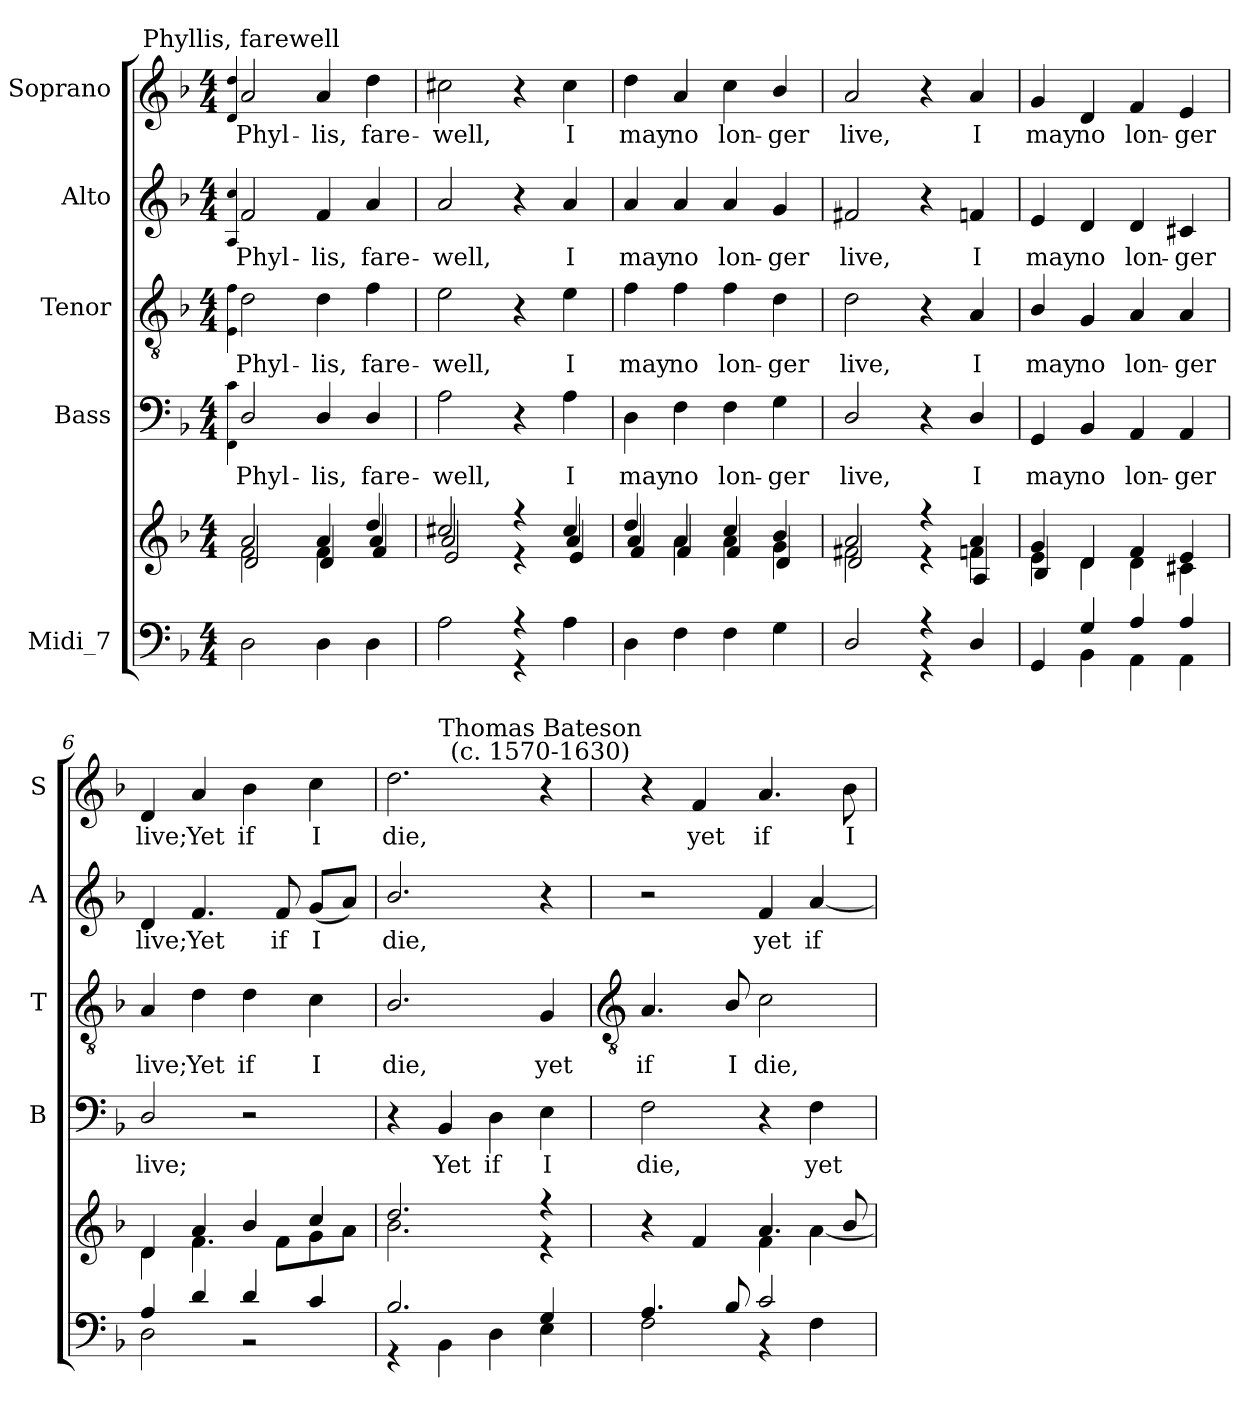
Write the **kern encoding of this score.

**kern	**kern	**kern	**text	**kern	**text	**kern	**text	**kern	**text
*part5	*part5	*part4	*part4	*part3	*part3	*part2	*part2	*part1	*part1
*staff6	*staff5	*staff4	*staff4	*staff3	*staff3	*staff2	*staff2	*staff1	*staff1
*I"Midi_7	*	*I"Bass	*	*I"Tenor	*	*I"Alto	*	*I"Soprano	*
*	*	*I'B	*	*I'T	*	*I'A	*	*I'S	*
*clefF4	*clefG2	*clefF4	*	*clefGv2	*	*clefG2	*	*clefG2	*
*k[b-]	*k[b-]	*k[b-]	*	*k[b-]	*	*k[b-]	*	*k[b-]	*
*F:	*F:	*F:	*	*F:	*	*F:	*	*F:	*
*M4/4	*M4/4	*M4/4	*	*M4/4	*	*M4/4	*	*M4/4	*
=1	=1	=1	=1	=1	=1	=1	=1	=1	=1
.	.	4qqFF 4qqc	.	4qqE 4qqf	.	4qqA 4qqcc	.	4qqd 4qqdd	.
*	*^	*	*	*	*	*	*	*	*
*	*	*^	*	*	*	*	*	*	*	*
!	!	!	!	!	!	!	!	!	!	!LO:TX:a:cj:t=Phyllis, farewell	!
!	!	!	!	!	!LO:LY:b	!	!LO:LY:b	!	!LO:LY:b	!	!LO:LY:b
2D\	2a	2f	2d	2D/	Phyl-	2d	Phyl-	2f	Phyl-	2a	Phyl-
!	!	!	!	!	!LO:LY:b	!	!LO:LY:b	!	!LO:LY:b	!	!LO:LY:b
4D\	4a	4f	4d	4D/	-lis,	4d	-lis,	4f	-lis,	4a	-lis,
!	!	!	!	!	!LO:LY:b	!	!LO:LY:b	!	!LO:LY:b	!	!LO:LY:b
4D\	4dd/	4a/	4f	4D/	fare-	4f	fare-	4a	fare-	4dd	fare-
=2	=2	=2	=2	=2	=2	=2	=2	=2	=2	=2	=2
*^	*	*	*	*	*	*	*	*	*	*	*
!	!	!	!	!	!	!LO:LY:b	!	!LO:LY:b	!	!LO:LY:b	!	!LO:LY:b
2ryy	2A	2cc#X/	2a/	2e	2A	-well,	2e	-well,	2a	-well,	2cc#X	-well,
4r	4r	4r	4r	4ryy	4r	.	4r	.	4r	.	4r	.
!	!	!	!	!	!	!LO:LY:b	!	!LO:LY:b	!	!LO:LY:b	!	!LO:LY:b
4ryy	4A	4cc#/	4a/	4e	4A	I	4e	I	4a	I	4cc#	I
=3	=3	=3	=3	=3	=3	=3	=3	=3	=3	=3	=3	=3
!	!	!	!	!	!	!LO:LY:b	!	!LO:LY:b	!	!LO:LY:b	!	!LO:LY:b
*v	*v	*	*	*	*	*	*	*	*	*	*	*
4D	4dd/	4a/	4f	4D	may	4f	may	4a	may	4dd	may
!	!	!	!	!	!LO:LY:b	!	!LO:LY:b	!	!LO:LY:b	!	!LO:LY:b
4F	4a	4a	4f	4F	no	4f	no	4a	no	4a	no
!	!	!	!	!	!LO:LY:b	!	!LO:LY:b	!	!LO:LY:b	!	!LO:LY:b
4F	4cc/	4a	4f	4F	lon-	4f	lon-	4a	lon-	4cc	lon-
!	!	!	!	!	!LO:LY:b	!	!LO:LY:b	!	!LO:LY:b	!	!LO:LY:b
4G	4b-/	4g	4d	4G	-ger	4d	-ger	4g	-ger	4b-/	-ger
=4	=4	=4	=4	=4	=4	=4	=4	=4	=4	=4	=4
*^	*	*	*	*	*	*	*	*	*	*	*
!	!	!	!	!	!	!LO:LY:b	!	!LO:LY:b	!	!LO:LY:b	!	!LO:LY:b
2ryy	2D/	2a	2f#X	2d	2D/	live,	2d	live,	2f#X	live,	2a	live,
4r	4r	4r	4r	4ryy	4r	.	4r	.	4r	.	4r	.
!	!	!	!	!	!	!LO:LY:b	!	!LO:LY:b	!	!LO:LY:b	!	!LO:LY:b
4ryy	4D/	4a	4fn	4A	4D/	I	4A	I	4fn	I	4a	I
=5	=5	=5	=5	=5	=5	=5	=5	=5	=5	=5	=5	=5
!	!	!	!	!	!	!LO:LY:b	!	!LO:LY:b	!	!LO:LY:b	!	!LO:LY:b
4ryy	4GG	4g	4e	4B-/	4GG	may	4B-/	may	4e	may	4g	may
!	!	!	!	!	!	!LO:LY:b	!	!LO:LY:b	!	!LO:LY:b	!	!LO:LY:b
4G	4BB-\	4d	4d	2.ryy	4BB-	no	4G	no	4d	no	4d	no
!	!	!	!	!	!	!LO:LY:b	!	!LO:LY:b	!	!LO:LY:b	!	!LO:LY:b
4A	4AA\	4f	4d	.	4AA	lon-	4A	lon-	4d	lon-	4f	lon-
!	!	!	!	!	!	!LO:LY:b	!	!LO:LY:b	!	!LO:LY:b	!	!LO:LY:b
4A	4AA\	4e	4c#X	.	4AA	-ger	4A	-ger	4c#X	-ger	4e	-ger
*	*	*	*v	*v	*	*	*	*	*	*	*	*
=6	=6	=6	=6	=6	=6	=6	=6	=6	=6	=6	=6
!	!	!	!	!	!LO:LY:b	!	!LO:LY:b	!	!LO:LY:b	!	!LO:LY:b
4A/	2D\	4d	4d	2D/	live;	4A	live;	4d	live;	4d	live;
!	!	!	!	!	!	!	!LO:LY:b	!	!LO:LY:b	!	!LO:LY:b
4d/	.	4a	4.f\	.	.	4d	Yet	4.f	Yet	4a	Yet
!	!	!	!	!	!	!	!LO:LY:b	!	!	!	!LO:LY:b
4d/	2r	4b-/	.	2r	.	4d	if	.	.	4b-	if
!	!	!	!	!	!	!	!	!	!LO:LY:b	!	!
.	.	.	8f\L	.	.	.	.	8f	if	.	.
!	!	!	!	!	!	!	!LO:LY:b	!	!LO:LY:b	!	!LO:LY:b
4c/	.	4cc/	8g\	.	.	4c	I	(<8gL	I	4cc	I
.	.	.	8a\J	.	.	.	.	8aJ)	.	.	.
=7	=7	=7	=7	=7	=7	=7	=7	=7	=7	=7	=7
!	!	!	!	!	!	!	!LO:LY:b	!	!LO:LY:b	!	!LO:LY:b
2.B-/	4r	2.dd	2.b-\	4r	.	2.B-/	die,	2.b-/	die,	2.dd	die,
!	!	!	!	!	!LO:LY:b	!	!	!	!	!	!
.	4BB-	.	.	4BB-	Yet	.	.	.	.	.	.
!	!	!	!	!	!LO:LY:b	!	!	!	!	!	!
.	4D	.	.	4D	if	.	.	.	.	.	.
!	!	!	!	!	!	!	!	!	!	!LO:TX:a:cj:t=Thomas Bateson\n(c. 1570-1630)	!
!	!	!	!	!	!LO:LY:b	!	!LO:LY:b	!	!	!	!
4G	4E	4r	4r	4E	I	4G	yet	4r	.	4r	.
!!LO:LB:g=z
=8	=8	=8	=8	=8	=8	=8	=8	=8	=8	=8	=8
*	*	*	*	*	*	*clefGv2	*	*	*	*	*
!	!	!	!	!	!LO:LY:b	!	!LO:LY:b	!	!	!	!
4.A/	2F	4r	2ryy	2F	die,	4.A	if	2r	.	4r	.
!	!	!	!	!	!	!	!	!	!	!	!LO:LY:b
.	.	4f	.	.	.	.	.	.	.	4f	yet
!	!	!	!	!	!	!	!LO:LY:b	!	!	!	!
8B-/	.	.	.	.	.	8B-/	I	.	.	.	.
!	!	!	!	!	!	!	!LO:LY:b	!	!LO:LY:b	!	!LO:LY:b
2c/	4r	4.a/	4f\	4r	.	2c	die,	4f	yet	4.a	if
!	!	!	!	!	!LO:LY:b	!	!	!	!LO:LY:b	!	!
.	4F	.	[4a\	4F	yet	.	.	[4a	if	.	.
!	!	!	!	!	!	!	!	!	!	!	!LO:LY:b
.	.	8b-/	.	.	.	.	.	.	.	8b-	I
*v	*v	*	*	*	*	*	*	*	*	*	*
*	*v	*v	*	*	*	*	*	*	*	*
=	=	=	=	=	=	=	=	=	=
*-	*-	*-	*-	*-	*-	*-	*-	*-	*-
